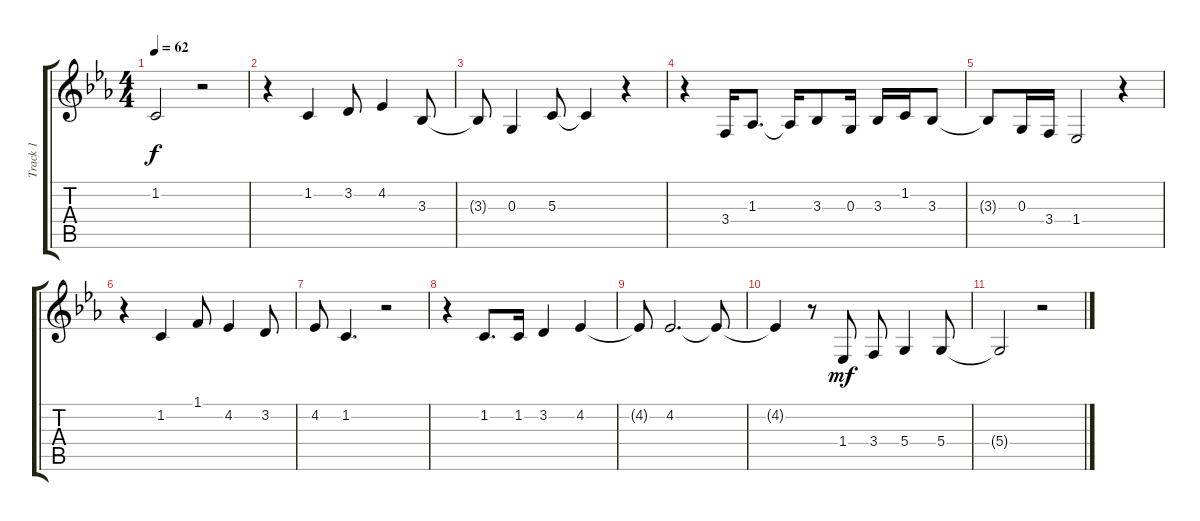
\track ("Track 1" "Track 1") {instrument tenorsax}
\staff {score tabs}
\tuning (E4 B3 G3 D3 A2 E2) {hide}
\ts (4 4)
\tempo 62
\clef g2
\ks eb
1.2{t}.2{dy f} r.2 |
r.4 1.2.4 3.2.8 4.2.4 3.3.8 |
3.3{t}.8 0.3.4 5.3.8 5.3{t}.4 r.4 |
r.4 3.4.16 1.3.8{d} 1.3{t}.16 3.3.8 0.3.16 3.3.16 1.2.16 3.3.8 |
3.3{t}.8 0.3.16 3.4.16 1.4.2 r.4 |
r.4 1.2.4 1.1.8 4.2.4 3.2.8 |
4.2.8 1.2.4{d} r.2 |
r.4 1.2.8{d} 1.2.16 3.2.4 4.2.4 |
4.2{t}.8 4.2.2{d} 4.2{t}.8 |
4.2{t}.4 r.8 1.4.8{dy mf} 3.4.8 5.4.4 5.4.8 |
5.4{t}.2 r.2
